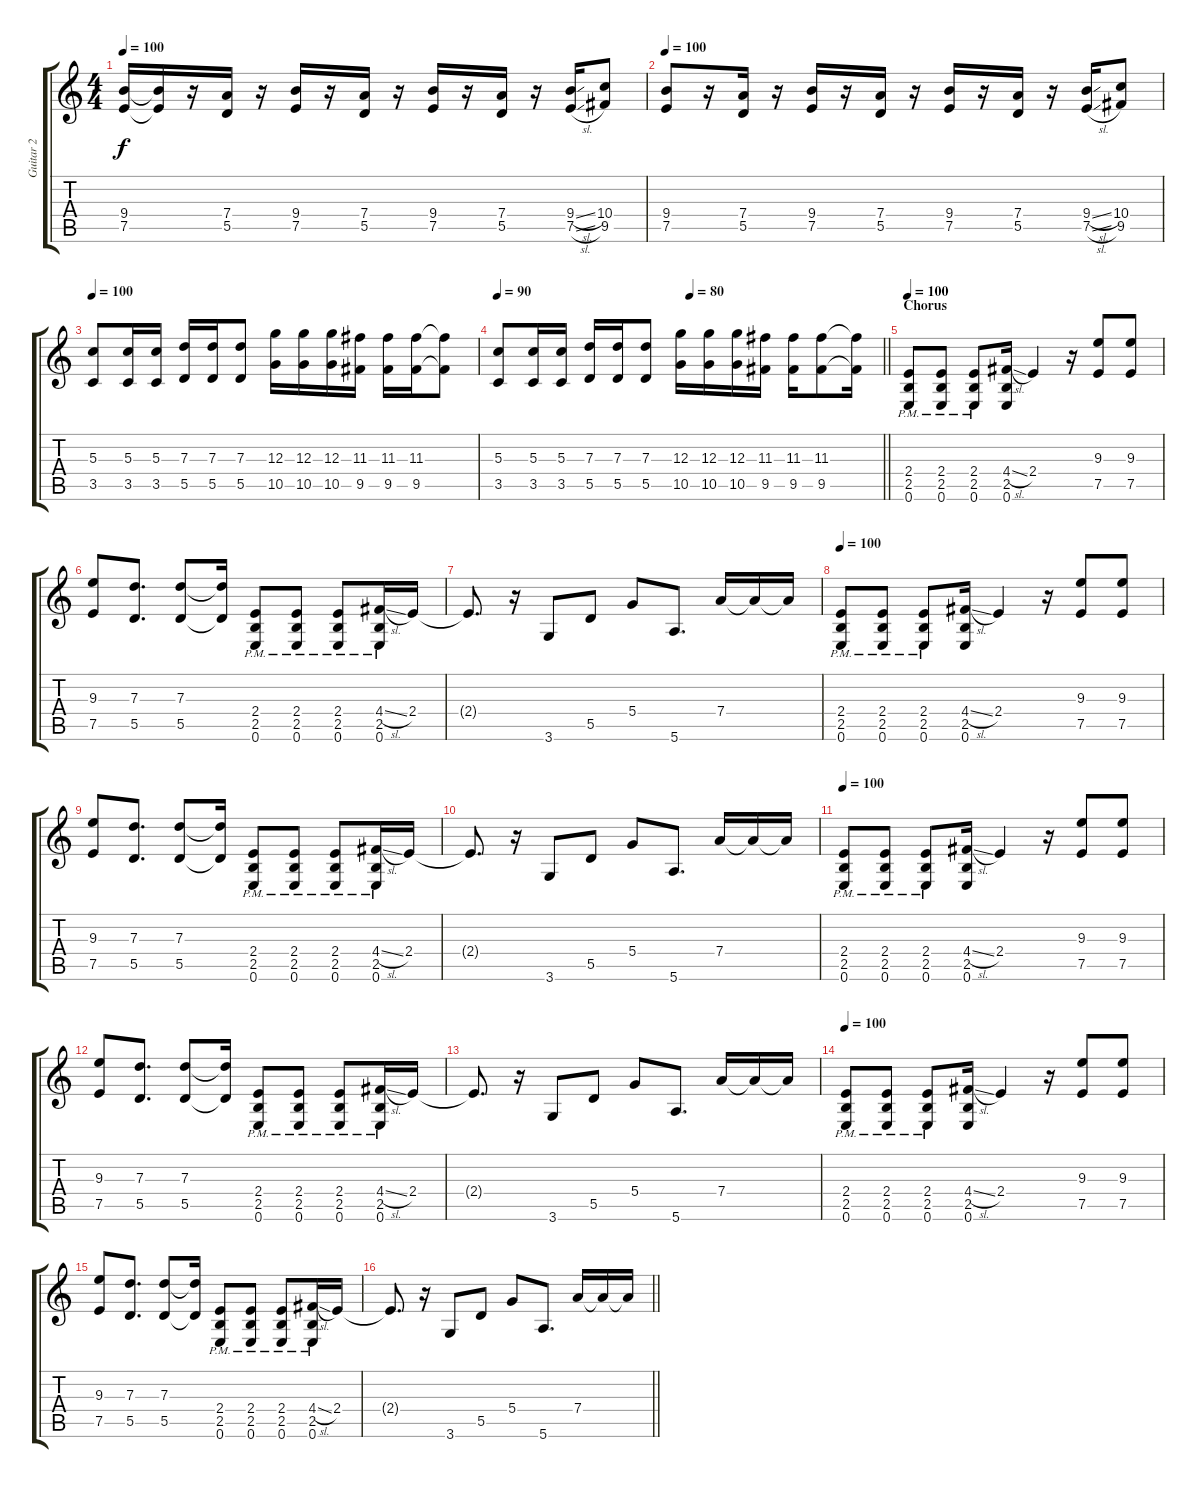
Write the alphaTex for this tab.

\track ("Guitar 2" "Guitar 2") {instrument distortionguitar}
\staff {score tabs}
\tuning (E4 B3 G3 D3 A2 E2) {hide}
\ts (4 4)
\tempo 100
\clef g2
\ks c
(9.4 7.5).16{dy f} (9.4{t} 7.5{t}).16 r.16 (7.4 5.5).16 r.16 (9.4 7.5).16 r.16 (7.4 5.5).16 r.16 (9.4 7.5).16 r.16 (7.4 5.5).16 r.16 (9.4{sl} 7.5{sl}).16 (10.4 9.5).8 |
\tempo 100
(9.4 7.5).8 r.16 (7.4 5.5).16 r.16 (9.4 7.5).16 r.16 (7.4 5.5).16 r.16 (9.4 7.5).16 r.16 (7.4 5.5).16 r.16 (9.4{sl} 7.5{sl}).16 (10.4 9.5).8 |
\tempo 100
(5.3 3.5).8 (5.3 3.5).16 (5.3 3.5).16 (7.3 5.5).16 (7.3 5.5).16 (7.3 5.5).8 (12.3 10.5).16 (12.3 10.5).16 (12.3 10.5).16 (11.3 9.5).16 (11.3 9.5).16 (11.3 9.5).16 (11.3{t} 9.5{t}).8 |
\tempo 100
\tempo 90
\tempo (80 0.5)
\barLineRight lightlight
(5.3 3.5).8 (5.3 3.5).16 (5.3 3.5).16 (7.3 5.5).16 (7.3 5.5).16 (7.3 5.5).8 (12.3 10.5).16 (12.3 10.5).16 (12.3 10.5).16 (11.3 9.5).16 (11.3 9.5).16 (11.3 9.5).8 (11.3{t} 9.5{t}).16 |
\section ("" "Chorus")
\tempo 100
(2.4{pm} 2.5{pm} 0.6{pm}).8 (2.4{pm} 2.5{pm} 0.6{pm}).8 (2.4{pm} 2.5{pm} 0.6{pm}).8 (4.4{sl} 2.5 0.6).16 2.4.4 r.16 (9.3 7.5).8 (9.3 7.5).8 |
(9.3 7.5).8 (7.3 5.5).8{d} (7.3 5.5).8 (7.3{t} 5.5{t}).16 (2.4{pm} 2.5{pm} 0.6{pm}).8 (2.4{pm} 2.5{pm} 0.6{pm}).8 (2.4{pm} 2.5{pm} 0.6{pm}).8 (4.4{sl pm} 2.5{pm} 0.6{pm}).16 2.4.16 |
2.4{t}.8{d} r.16 3.6.8 5.5.8 5.4.8 5.6.8{d} 7.4.16 7.4{t}.16 7.4{t}.16 |
\tempo 100
(2.4{pm} 2.5{pm} 0.6{pm}).8 (2.4{pm} 2.5{pm} 0.6{pm}).8 (2.4{pm} 2.5{pm} 0.6{pm}).8 (4.4{sl} 2.5 0.6).16 2.4.4 r.16 (9.3 7.5).8 (9.3 7.5).8 |
(9.3 7.5).8 (7.3 5.5).8{d} (7.3 5.5).8 (7.3{t} 5.5{t}).16 (2.4{pm} 2.5{pm} 0.6{pm}).8 (2.4{pm} 2.5{pm} 0.6{pm}).8 (2.4{pm} 2.5{pm} 0.6{pm}).8 (4.4{sl pm} 2.5{pm} 0.6{pm}).16 2.4.16 |
2.4{t}.8{d} r.16 3.6.8 5.5.8 5.4.8 5.6.8{d} 7.4.16 7.4{t}.16 7.4{t}.16 |
\tempo 100
(2.4{pm} 2.5{pm} 0.6{pm}).8 (2.4{pm} 2.5{pm} 0.6{pm}).8 (2.4{pm} 2.5{pm} 0.6{pm}).8 (4.4{sl} 2.5 0.6).16 2.4.4 r.16 (9.3 7.5).8 (9.3 7.5).8 |
(9.3 7.5).8 (7.3 5.5).8{d} (7.3 5.5).8 (7.3{t} 5.5{t}).16 (2.4{pm} 2.5{pm} 0.6{pm}).8 (2.4{pm} 2.5{pm} 0.6{pm}).8 (2.4{pm} 2.5{pm} 0.6{pm}).8 (4.4{sl pm} 2.5{pm} 0.6{pm}).16 2.4.16 |
2.4{t}.8{d} r.16 3.6.8 5.5.8 5.4.8 5.6.8{d} 7.4.16 7.4{t}.16 7.4{t}.16 |
\tempo 100
(2.4{pm} 2.5{pm} 0.6{pm}).8 (2.4{pm} 2.5{pm} 0.6{pm}).8 (2.4{pm} 2.5{pm} 0.6{pm}).8 (4.4{sl} 2.5 0.6).16 2.4.4 r.16 (9.3 7.5).8 (9.3 7.5).8 |
(9.3 7.5).8 (7.3 5.5).8{d} (7.3 5.5).8 (7.3{t} 5.5{t}).16 (2.4{pm} 2.5{pm} 0.6{pm}).8 (2.4{pm} 2.5{pm} 0.6{pm}).8 (2.4{pm} 2.5{pm} 0.6{pm}).8 (4.4{sl pm} 2.5{pm} 0.6{pm}).16 2.4.16 |
\barLineRight lightlight
2.4{t}.8{d} r.16 3.6.8 5.5.8 5.4.8 5.6.8{d} 7.4.16 7.4{t}.16 7.4{t}.16
